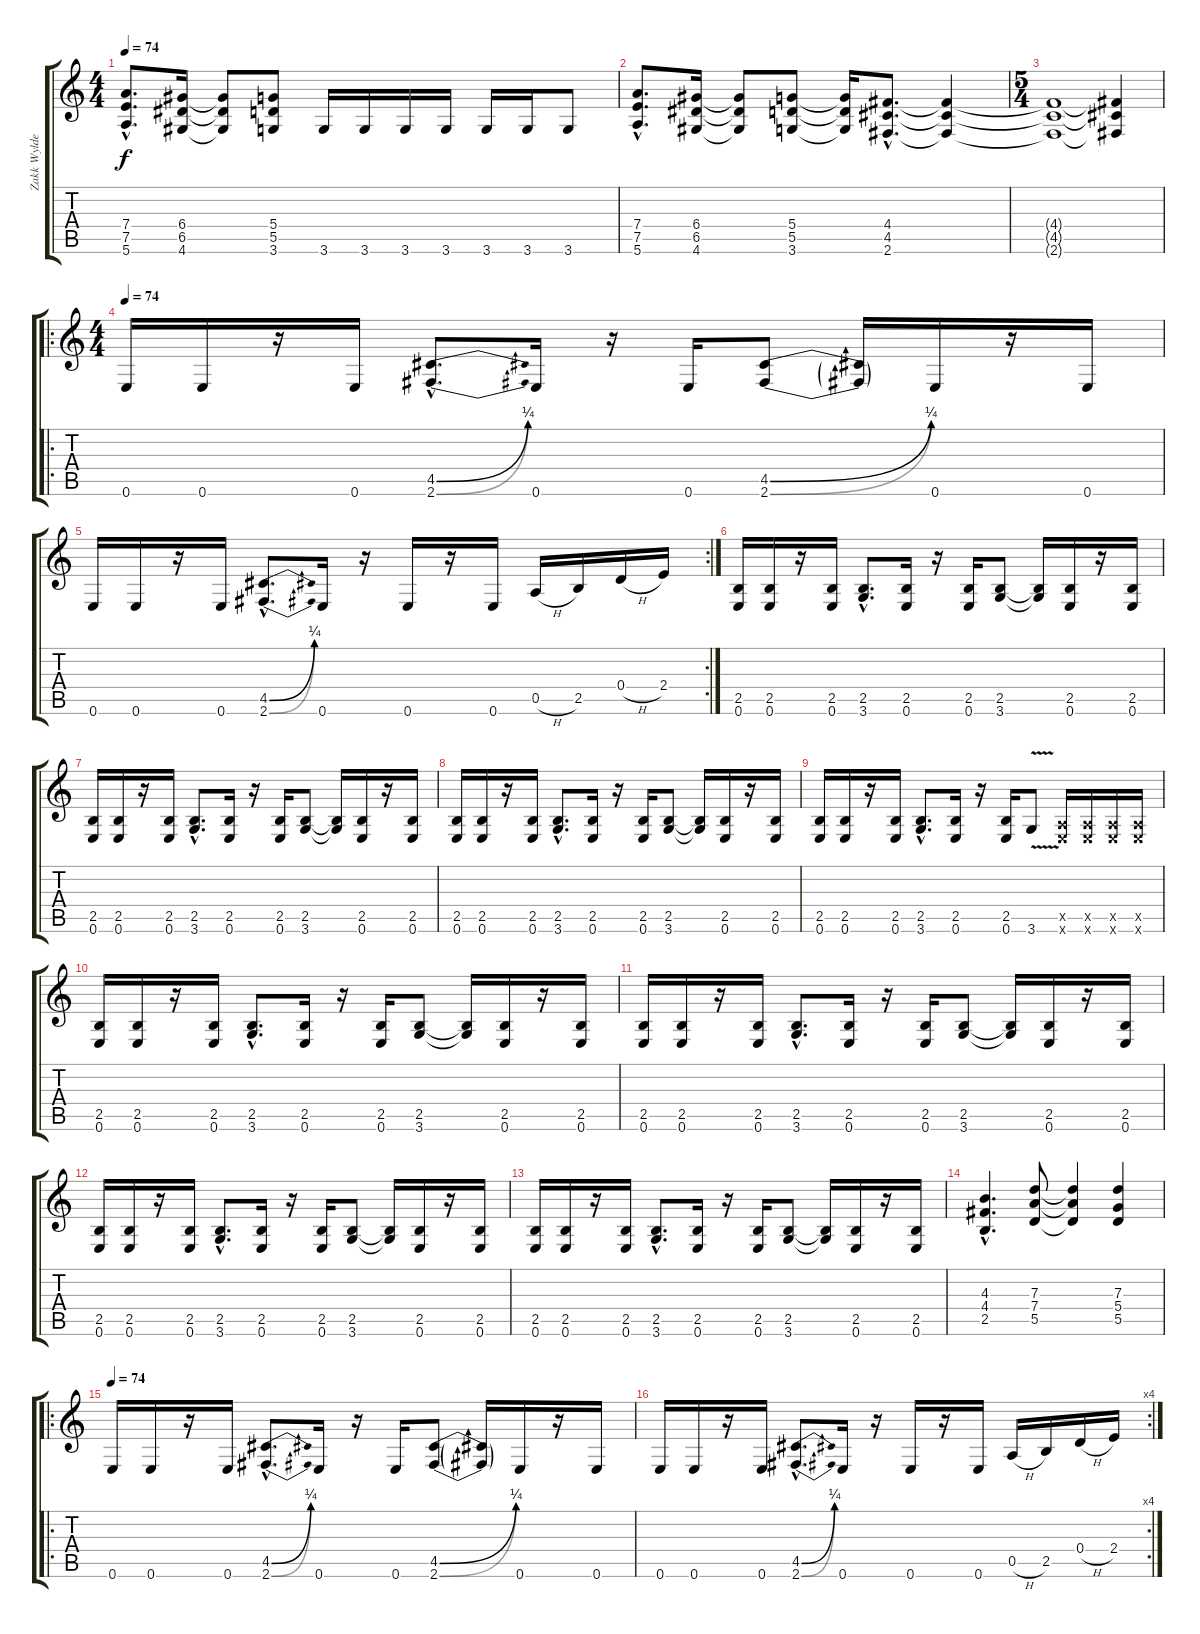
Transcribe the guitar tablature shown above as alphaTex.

\track ("Zakk Wylde main guitar" "Zakk Wylde") {instrument distortionguitar}
\staff {score tabs}
\tuning (E4 B3 G3 D3 A2 E2) {hide}
\ts (4 4)
\tempo 74
\clef g2
\ks c
(7.4{hac} 7.5{hac} 5.6{hac}).8{d dy f} (6.4 6.5 4.6).16 (6.4{t} 6.5{t} 4.6{t}).8 (5.4 5.5 3.6).8 3.6.16 3.6.16 3.6.16 3.6.16 3.6.16 3.6.16 3.6.8 |
(7.4{hac} 7.5{hac} 5.6{hac}).8{d} (6.4 6.5 4.6).16 (6.4{t} 6.5{t} 4.6{t}).8 (5.4 5.5 3.6).8 (5.4{t} 5.5{t} 3.6{t}).16 (4.4{hac} 4.5{hac} 2.6{hac}).8{d} (4.4{t} 4.5{t} 2.6{t}).4 |
\ts (5 4)
(4.4{t} 4.5{t} 2.6{t}).1 (4.4{t} 4.5{t} 2.6{t}).4 |
\ro
\ts (4 4)
\tempo 74
0.6.16{volume 16 instrument distortionguitar} 0.6.16 r.16 0.6.16 (4.5{be (bend 0 0 60 1) hac} 2.6{be (bend 0 0 60 1) hac}).8{d} 0.6.16 r.16 0.6.16 (4.5{be (bend 0 0 60 1)} 2.6{be (bend 0 0 60 1)}).8 (4.5{t} 2.6{t}).16 0.6.16 r.16 0.6.16 |
\rc 2
0.6.16 0.6.16 r.16 0.6.16 (4.5{be (bend 0 0 60 1) hac} 2.6{be (bend 0 0 60 1) hac}).8{d} 0.6.16 r.16 0.6.16 r.16 0.6.16 0.5{h}.16 2.5.16 0.4{h}.16 2.4.16 |
(2.5 0.6).16 (2.5 0.6).16 r.16 (2.5 0.6).16 (2.5{hac} 3.6{hac}).8{d} (2.5 0.6).16 r.16 (2.5 0.6).16 (2.5 3.6).8 (2.5{t} 3.6{t}).16 (2.5 0.6).16 r.16 (2.5 0.6).16 |
(2.5 0.6).16 (2.5 0.6).16 r.16 (2.5 0.6).16 (2.5{hac} 3.6{hac}).8{d} (2.5 0.6).16 r.16 (2.5 0.6).16 (2.5 3.6).8 (2.5{t} 3.6{t}).16 (2.5 0.6).16 r.16 (2.5 0.6).16 |
(2.5 0.6).16 (2.5 0.6).16 r.16 (2.5 0.6).16 (2.5{hac} 3.6{hac}).8{d} (2.5 0.6).16 r.16 (2.5 0.6).16 (2.5 3.6).8 (2.5{t} 3.6{t}).16 (2.5 0.6).16 r.16 (2.5 0.6).16 |
(2.5 0.6).16 (2.5 0.6).16 r.16 (2.5 0.6).16 (2.5{hac} 3.6{hac}).8{d} (2.5 0.6).16 r.16 (2.5 0.6).16 3.6{v}.8 (0.5{x} 0.6{x}).16 (0.5{x} 0.6{x}).16 (0.5{x} 0.6{x}).16 (0.5{x} 0.6{x}).16 |
(2.5 0.6).16 (2.5 0.6).16 r.16 (2.5 0.6).16 (2.5{hac} 3.6{hac}).8{d} (2.5 0.6).16 r.16 (2.5 0.6).16 (2.5 3.6).8 (2.5{t} 3.6{t}).16 (2.5 0.6).16 r.16 (2.5 0.6).16 |
(2.5 0.6).16 (2.5 0.6).16 r.16 (2.5 0.6).16 (2.5{hac} 3.6{hac}).8{d} (2.5 0.6).16 r.16 (2.5 0.6).16 (2.5 3.6).8 (2.5{t} 3.6{t}).16 (2.5 0.6).16 r.16 (2.5 0.6).16 |
(2.5 0.6).16 (2.5 0.6).16 r.16 (2.5 0.6).16 (2.5{hac} 3.6{hac}).8{d} (2.5 0.6).16 r.16 (2.5 0.6).16 (2.5 3.6).8 (2.5{t} 3.6{t}).16 (2.5 0.6).16 r.16 (2.5 0.6).16 |
(2.5 0.6).16 (2.5 0.6).16 r.16 (2.5 0.6).16 (2.5{hac} 3.6{hac}).8{d} (2.5 0.6).16 r.16 (2.5 0.6).16 (2.5 3.6).8 (2.5{t} 3.6{t}).16 (2.5 0.6).16 r.16 (2.5 0.6).16 |
(4.3{hac} 4.4{hac} 2.5{hac}).4{d} (7.3 7.4 5.5).8 (7.3{t} 7.4{t} 5.5{t}).4 (7.3 5.4 5.5).4 |
\ro
\tempo 74
0.6.16{instrument distortionguitar} 0.6.16 r.16 0.6.16 (4.5{be (bend 0 0 60 1) hac} 2.6{be (bend 0 0 60 1) hac}).8{d} 0.6.16 r.16 0.6.16 (4.5{be (bend 0 0 60 1)} 2.6{be (bend 0 0 60 1)}).8 (4.5{t} 2.6{t}).16 0.6.16 r.16 0.6.16 |
\rc 4
0.6.16 0.6.16 r.16 0.6.16 (4.5{be (bend 0 0 60 1) hac} 2.6{be (bend 0 0 60 1) hac}).8{d} 0.6.16 r.16 0.6.16 r.16 0.6.16 0.5{h}.16 2.5.16 0.4{h}.16 2.4.16
